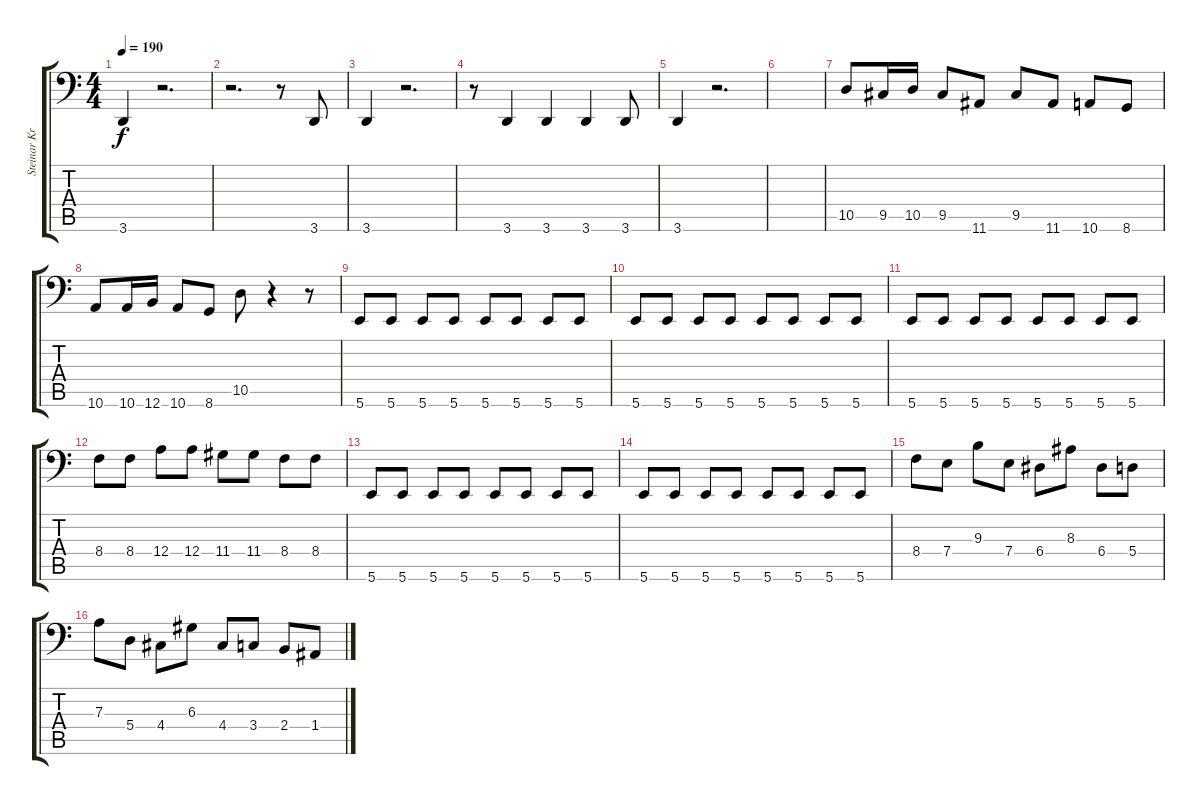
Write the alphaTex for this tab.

\track ("Steinar Krokmo" "Steinar Kr") {instrument electricbassfinger}
\staff {score tabs}
\tuning (C3 G2 D2 A1 E1 B0) {hide}
\ts (4 4)
\section ("" "")
\tempo 190
\clef f4
\ks c
3.6.4{dy f instrument electricbassfinger} r.2{d} |
r.2{d} r.8 3.6.8 |
3.6.4 r.2{d} |
r.8 3.6.4 3.6.4 3.6.4 3.6.8 |
3.6.4 r.2{d} |
|
10.5.8 9.5.16 10.5.16 9.5.8 11.6.8 9.5.8 11.6.8 10.6.8 8.6.8 |
10.6.8 10.6.16 12.6.16 10.6.8 8.6.8 10.5.8 r.4 r.8 |
\section ("" "")
5.6.8 5.6.8 5.6.8 5.6.8 5.6.8 5.6.8 5.6.8 5.6.8 |
5.6.8 5.6.8 5.6.8 5.6.8 5.6.8 5.6.8 5.6.8 5.6.8 |
5.6.8 5.6.8 5.6.8 5.6.8 5.6.8 5.6.8 5.6.8 5.6.8 |
8.4.8 8.4.8 12.4.8 12.4.8 11.4.8 11.4.8 8.4.8 8.4.8 |
5.6.8 5.6.8 5.6.8 5.6.8 5.6.8 5.6.8 5.6.8 5.6.8 |
5.6.8 5.6.8 5.6.8 5.6.8 5.6.8 5.6.8 5.6.8 5.6.8 |
8.4.8 7.4.8 9.3.8 7.4.8 6.4.8 8.3.8 6.4.8 5.4.8 |
7.3.8 5.4.8 4.4.8 6.3.8 4.4.8 3.4.8 2.4.8 1.4.8
